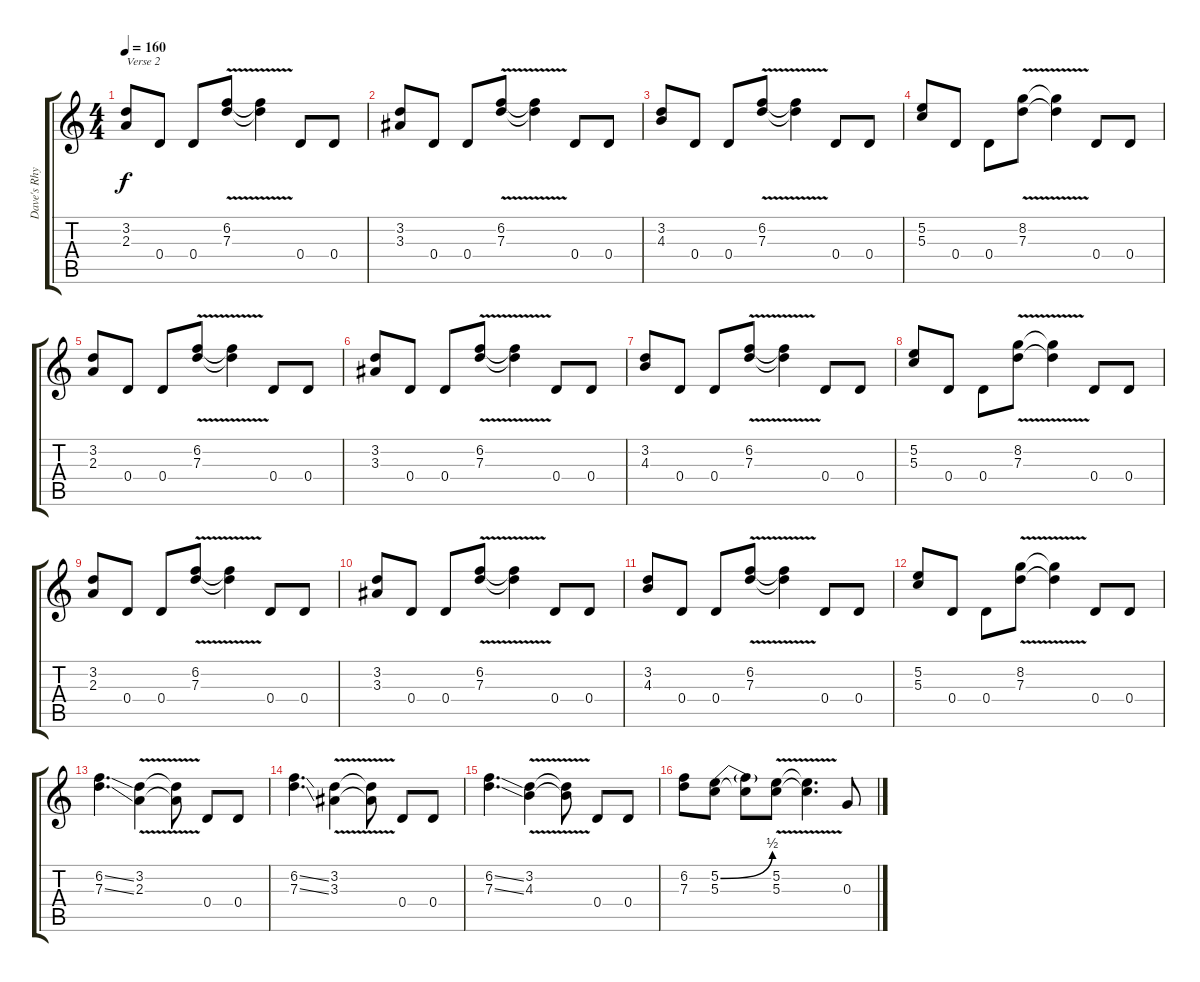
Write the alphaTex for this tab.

\track ("Dave's Rhythm" "Dave's Rhy") {instrument distortionguitar}
\staff {score tabs}
\tuning (E4 B3 G3 D3 A2 E2) {hide}
\ts (4 4)
\tempo 160
\clef g2
\ks c
(3.2 2.3).8{txt "Verse 2" dy f} 0.4.8 0.4.8 (6.2{v} 7.3{v}).8 (6.2{t} 7.3{t}).4 0.4.8 0.4.8 |
(3.2 3.3).8 0.4.8 0.4.8 (6.2{v} 7.3{v}).8 (6.2{t} 7.3{t}).4 0.4.8 0.4.8 |
(3.2 4.3).8 0.4.8 0.4.8 (6.2{v} 7.3{v}).8 (6.2{t} 7.3{t}).4 0.4.8 0.4.8 |
(5.2 5.3).8 0.4.8 0.4.8 (8.2{v} 7.3{v}).8 (8.2{t} 7.3{t}).4 0.4.8 0.4.8 |
(3.2 2.3).8 0.4.8 0.4.8 (6.2{v} 7.3{v}).8 (6.2{t} 7.3{t}).4 0.4.8 0.4.8 |
(3.2 3.3).8 0.4.8 0.4.8 (6.2{v} 7.3{v}).8 (6.2{t} 7.3{t}).4 0.4.8 0.4.8 |
(3.2 4.3).8 0.4.8 0.4.8 (6.2{v} 7.3{v}).8 (6.2{t} 7.3{t}).4 0.4.8 0.4.8 |
(5.2 5.3).8 0.4.8 0.4.8 (8.2{v} 7.3{v}).8 (8.2{t} 7.3{t}).4 0.4.8 0.4.8 |
(3.2 2.3).8 0.4.8 0.4.8 (6.2{v} 7.3{v}).8 (6.2{t} 7.3{t}).4 0.4.8 0.4.8 |
(3.2 3.3).8 0.4.8 0.4.8 (6.2{v} 7.3{v}).8 (6.2{t} 7.3{t}).4 0.4.8 0.4.8 |
(3.2 4.3).8 0.4.8 0.4.8 (6.2{v} 7.3{v}).8 (6.2{t} 7.3{t}).4 0.4.8 0.4.8 |
(5.2 5.3).8 0.4.8 0.4.8 (8.2{v} 7.3{v}).8 (8.2{t} 7.3{t}).4 0.4.8 0.4.8 |
(6.2{ss} 7.3{ss}).4{d} (3.2{v} 2.3{v}).4 (3.2{t} 2.3{t}).8 0.4.8 0.4.8 |
(6.2{ss} 7.3{ss}).4{d} (3.2{v} 3.3{v}).4 (3.2{t} 3.3{t}).8 0.4.8 0.4.8 |
(6.2{ss} 7.3{ss}).4{d} (3.2{v} 4.3{v}).4 (3.2{t} 4.3{t}).8 0.4.8 0.4.8 |
(6.2 7.3).8 (5.2{be (bend 0 0 60 2)} 5.3).8 (5.2{t} 5.3{t}).8 (5.2{v} 5.3{v}).8 (5.2{t} 5.3{t}).4{d} 0.3.8
